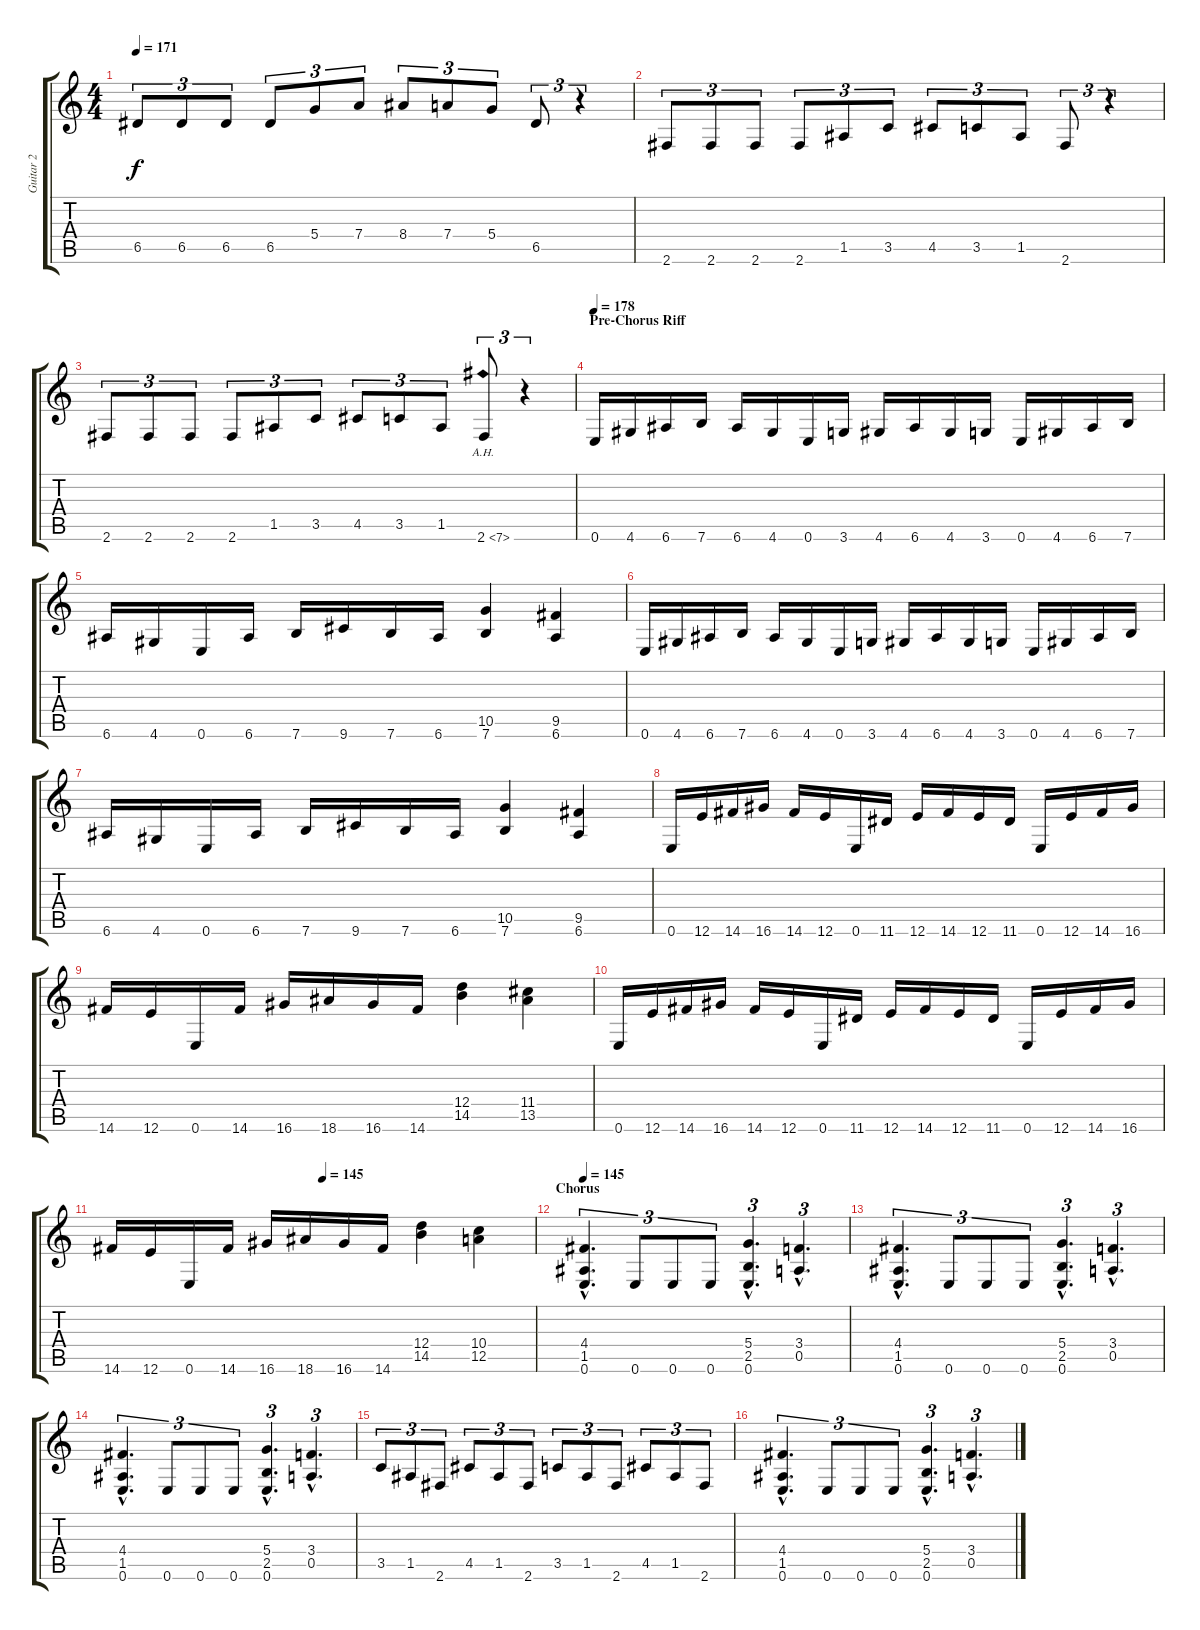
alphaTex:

\track ("Guitar 2" "Guitar 2") {instrument distortionguitar}
\staff {score tabs}
\tuning (E4 B3 G3 D3 A2 E2) {hide}
\ts (4 4)
\tempo 171
\clef g2
\ks c
6.5.8{tu (3 2) dy f} 6.5.8{tu (3 2)} 6.5.8{tu (3 2)} 6.5.8{tu (3 2)} 5.4.8{tu (3 2)} 7.4.8{tu (3 2)} 8.4.8{tu (3 2)} 7.4.8{tu (3 2)} 5.4.8{tu (3 2)} 6.5.8{tu (3 2)} r.4{tu (3 2)} |
2.6.8{tu (3 2)} 2.6.8{tu (3 2)} 2.6.8{tu (3 2)} 2.6.8{tu (3 2)} 1.5.8{tu (3 2)} 3.5.8{tu (3 2)} 4.5.8{tu (3 2)} 3.5.8{tu (3 2)} 1.5.8{tu (3 2)} 2.6.8{tu (3 2)} r.4{tu (3 2)} |
2.6.8{tu (3 2)} 2.6.8{tu (3 2)} 2.6.8{tu (3 2)} 2.6.8{tu (3 2)} 1.5.8{tu (3 2)} 3.5.8{tu (3 2)} 4.5.8{tu (3 2)} 3.5.8{tu (3 2)} 1.5.8{tu (3 2)} 2.6{ah 5}.8{tu (3 2) instrument guitarharmonics} r.4{tu (3 2)} |
\section ("" "Pre-Chorus Riff")
\tempo 178
0.6.16{instrument distortionguitar} 4.6.16 6.6.16 7.6.16 6.6.16 4.6.16 0.6.16 3.6.16 4.6.16 6.6.16 4.6.16 3.6.16 0.6.16 4.6.16 6.6.16 7.6.16 |
6.6.16 4.6.16 0.6.16 6.6.16 7.6.16 9.6.16 7.6.16 6.6.16 (10.5 7.6).4 (9.5 6.6).4 |
0.6.16 4.6.16 6.6.16 7.6.16 6.6.16 4.6.16 0.6.16 3.6.16 4.6.16 6.6.16 4.6.16 3.6.16 0.6.16 4.6.16 6.6.16 7.6.16 |
6.6.16 4.6.16 0.6.16 6.6.16 7.6.16 9.6.16 7.6.16 6.6.16 (10.5 7.6).4 (9.5 6.6).4 |
0.6.16 12.6.16 14.6.16 16.6.16 14.6.16 12.6.16 0.6.16 11.6.16 12.6.16 14.6.16 12.6.16 11.6.16 0.6.16 12.6.16 14.6.16 16.6.16 |
14.6.16 12.6.16 0.6.16 14.6.16 16.6.16 18.6.16 16.6.16 14.6.16 (12.4 14.5).4 (11.4 13.5).4 |
0.6.16 12.6.16 14.6.16 16.6.16 14.6.16 12.6.16 0.6.16 11.6.16 12.6.16 14.6.16 12.6.16 11.6.16 0.6.16 12.6.16 14.6.16 16.6.16 |
\tempo (145 0.5)
14.6.16 12.6.16 0.6.16 14.6.16 16.6.16 18.6.16 16.6.16 14.6.16 (12.4 14.5).4 (10.4 12.5).4 |
\section ("" "Chorus")
\tempo 145
(4.4{hac} 1.5{hac} 0.6{hac}).4{d tu (3 2)} 0.6.8{tu (3 2)} 0.6.8{tu (3 2)} 0.6.8{tu (3 2)} (5.4{hac} 2.5{hac} 0.6{hac}).4{d tu (3 2)} (3.4{hac} 0.5{hac}).4{d tu (3 2)} |
(4.4{hac} 1.5{hac} 0.6{hac}).4{d tu (3 2)} 0.6.8{tu (3 2)} 0.6.8{tu (3 2)} 0.6.8{tu (3 2)} (5.4{hac} 2.5{hac} 0.6{hac}).4{d tu (3 2)} (3.4{hac} 0.5{hac}).4{d tu (3 2)} |
(4.4{hac} 1.5{hac} 0.6{hac}).4{d tu (3 2)} 0.6.8{tu (3 2)} 0.6.8{tu (3 2)} 0.6.8{tu (3 2)} (5.4{hac} 2.5{hac} 0.6{hac}).4{d tu (3 2)} (3.4{hac} 0.5{hac}).4{d tu (3 2)} |
3.5.8{tu (3 2)} 1.5.8{tu (3 2)} 2.6.8{tu (3 2)} 4.5.8{tu (3 2)} 1.5.8{tu (3 2)} 2.6.8{tu (3 2)} 3.5.8{tu (3 2)} 1.5.8{tu (3 2)} 2.6.8{tu (3 2)} 4.5.8{tu (3 2)} 1.5.8{tu (3 2)} 2.6.8{tu (3 2)} |
(4.4{hac} 1.5{hac} 0.6{hac}).4{d tu (3 2)} 0.6.8{tu (3 2)} 0.6.8{tu (3 2)} 0.6.8{tu (3 2)} (5.4{hac} 2.5{hac} 0.6{hac}).4{d tu (3 2)} (3.4{hac} 0.5{hac}).4{d tu (3 2)}
